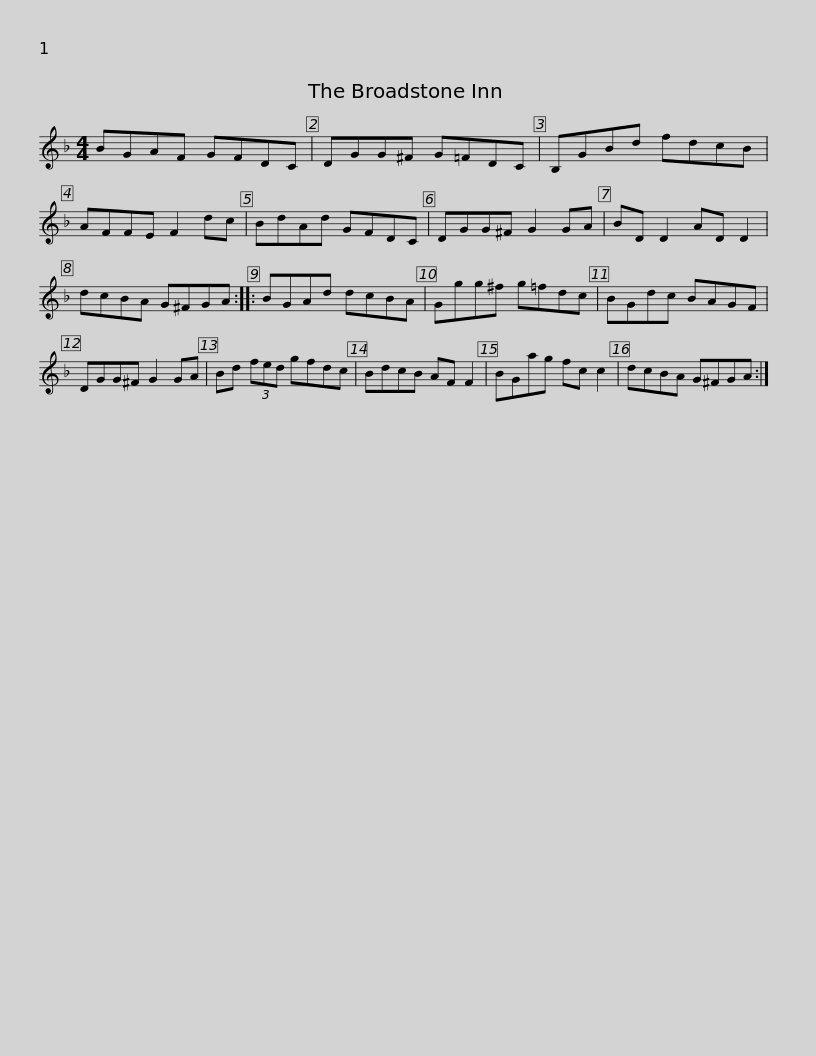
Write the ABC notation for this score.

X:1
L:1/8
M:4/4
I:linebreak $
K:F
V:1 treble
V:1
 BGAF GFDC | DGG^F G=FDC | B,GBd fdcB | AFFE F2 dc | BdAd GFDC |$ %5
 DGG^F G2 GA | BD D2 AD D2 | dcBA G^FGA :: BGAd dcBA | Ggg^f g=fdc |$ %10
 BGdc BAGF | DGG^F G2 GA | Bd (3fed gfdc | BdcB AF F2 | BGag fc c2 |$ %15
 dcBA G^FGA :| %16
